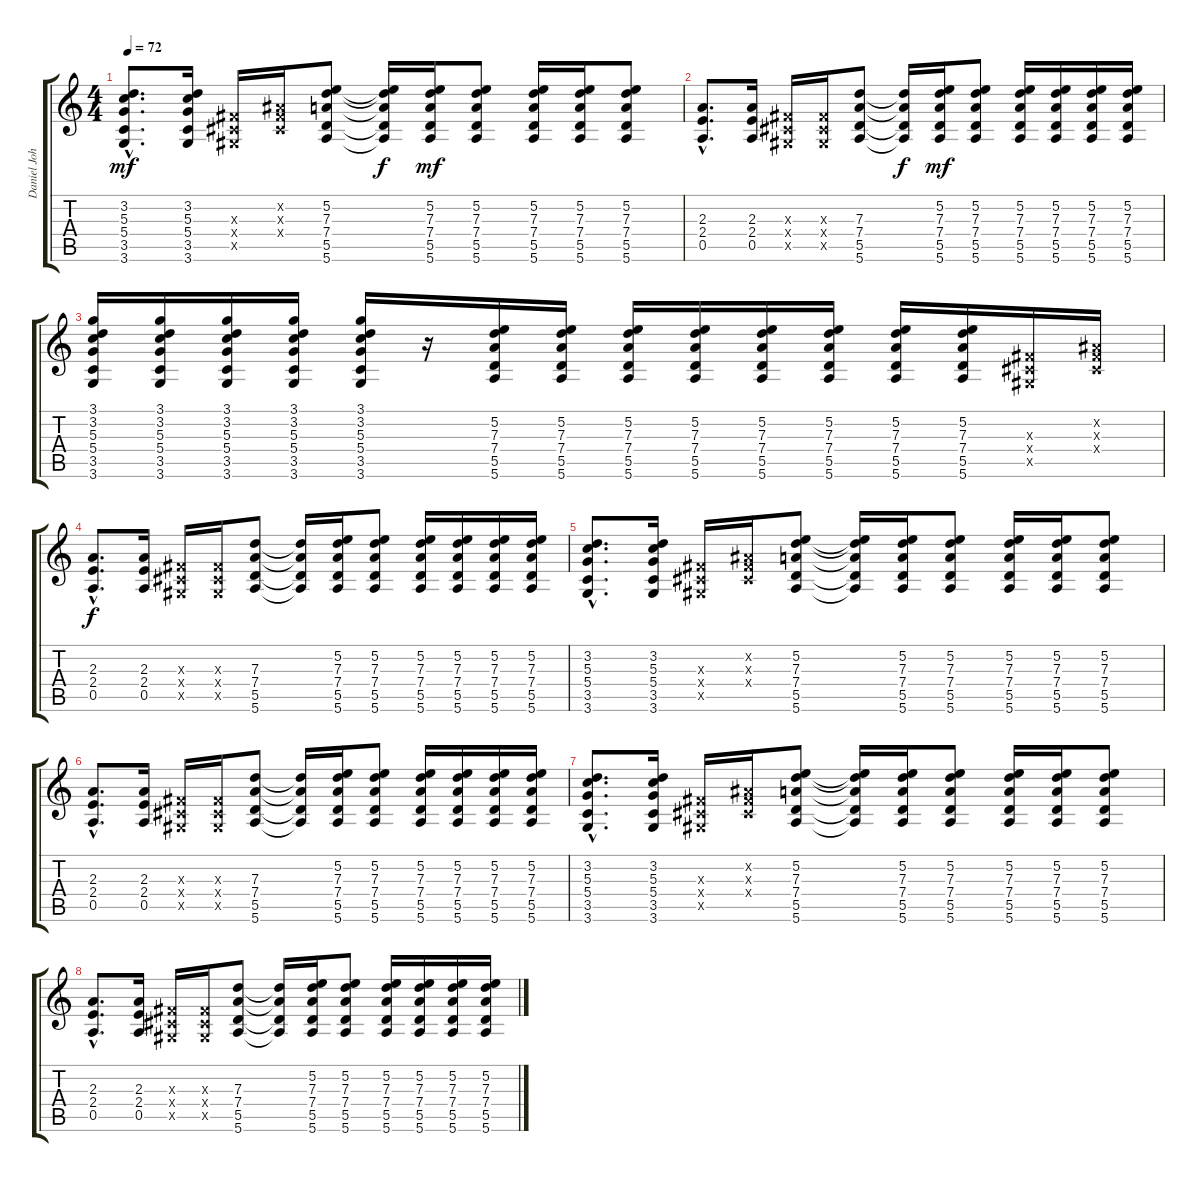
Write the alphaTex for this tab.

\track ("Daniel Johns( Gtr4 dist.)" "Daniel Joh") {instrument distortionguitar}
\staff {score tabs}
\tuning (E4 B3 G3 D3 A2 E2) {hide}
\ts (4 4)
\tempo 72
\clef g2
\ks c
(3.2{hac} 5.3{hac} 5.4{hac} 3.5{hac} 3.6{hac}).8{d dy mf} (3.2 5.3 5.4 3.5 3.6).16 (-1.3{x} -1.4{x} -1.5{x}).16 (-1.2{x} -1.3{x} -1.4{x}).16 (5.2 7.3 7.4 5.5 5.6).8 (5.2{t} 7.3{t} 7.4{t} 5.5{t} 5.6{t}).16{dy f} (5.2 7.3 7.4 5.5 5.6).16{dy mf} (5.2 7.3 7.4 5.5 5.6).8 (5.2 7.3 7.4 5.5 5.6).16 (5.2 7.3 7.4 5.5 5.6).16 (5.2 7.3 7.4 5.5 5.6).8 |
(2.3{hac} 2.4{hac} 0.5{hac}).8{d} (2.3 2.4 0.5).16 (-1.3{x} -1.4{x} -1.5{x}).16 (-1.3{x} -1.4{x} -1.5{x}).16 (7.3 7.4 5.5 5.6).8 (7.3{t} 7.4{t} 5.5{t} 5.6{t}).16{dy f} (5.2 7.3 7.4 5.5 5.6).16{dy mf} (5.2 7.3 7.4 5.5 5.6).8 (5.2 7.3 7.4 5.5 5.6).16 (5.2 7.3 7.4 5.5 5.6).16 (5.2 7.3 7.4 5.5 5.6).16 (5.2 7.3 7.4 5.5 5.6).16 |
(3.1 3.2 5.3 5.4 3.5 3.6).16 (3.1 3.2 5.3 5.4 3.5 3.6).16 (3.1 3.2 5.3 5.4 3.5 3.6).16 (3.1 3.2 5.3 5.4 3.5 3.6).16 (3.1 3.2 5.3 5.4 3.5 3.6).16 r.16 (5.2 7.3 7.4 5.5 5.6).16 (5.2 7.3 7.4 5.5 5.6).16 (5.2 7.3 7.4 5.5 5.6).16 (5.2 7.3 7.4 5.5 5.6).16 (5.2 7.3 7.4 5.5 5.6).16 (5.2 7.3 7.4 5.5 5.6).16 (5.2 7.3 7.4 5.5 5.6).16 (5.2 7.3 7.4 5.5 5.6).16 (-1.3{x} -1.4{x} -1.5{x}).16 (-1.2{x} -1.3{x} -1.4{x}).16 |
(2.3{hac} 2.4{hac} 0.5{hac}).8{d dy f} (2.3 2.4 0.5).16 (-1.3{x} -1.4{x} -1.5{x}).16 (-1.3{x} -1.4{x} -1.5{x}).16 (7.3 7.4 5.5 5.6).8 (7.3{t} 7.4{t} 5.5{t} 5.6{t}).16 (5.2 7.3 7.4 5.5 5.6).16 (5.2 7.3 7.4 5.5 5.6).8 (5.2 7.3 7.4 5.5 5.6).16 (5.2 7.3 7.4 5.5 5.6).16 (5.2 7.3 7.4 5.5 5.6).16 (5.2 7.3 7.4 5.5 5.6).16 |
(3.2{hac} 5.3{hac} 5.4{hac} 3.5{hac} 3.6{hac}).8{d} (3.2 5.3 5.4 3.5 3.6).16 (-1.3{x} -1.4{x} -1.5{x}).16 (-1.2{x} -1.3{x} -1.4{x}).16 (5.2 7.3 7.4 5.5 5.6).8 (5.2{t} 7.3{t} 7.4{t} 5.5{t} 5.6{t}).16 (5.2 7.3 7.4 5.5 5.6).16 (5.2 7.3 7.4 5.5 5.6).8 (5.2 7.3 7.4 5.5 5.6).16 (5.2 7.3 7.4 5.5 5.6).16 (5.2 7.3 7.4 5.5 5.6).8 |
(2.3{hac} 2.4{hac} 0.5{hac}).8{d} (2.3 2.4 0.5).16 (-1.3{x} -1.4{x} -1.5{x}).16 (-1.3{x} -1.4{x} -1.5{x}).16 (7.3 7.4 5.5 5.6).8 (7.3{t} 7.4{t} 5.5{t} 5.6{t}).16 (5.2 7.3 7.4 5.5 5.6).16 (5.2 7.3 7.4 5.5 5.6).8 (5.2 7.3 7.4 5.5 5.6).16 (5.2 7.3 7.4 5.5 5.6).16 (5.2 7.3 7.4 5.5 5.6).16 (5.2 7.3 7.4 5.5 5.6).16 |
(3.2{hac} 5.3{hac} 5.4{hac} 3.5{hac} 3.6{hac}).8{d} (3.2 5.3 5.4 3.5 3.6).16 (-1.3{x} -1.4{x} -1.5{x}).16 (-1.2{x} -1.3{x} -1.4{x}).16 (5.2 7.3 7.4 5.5 5.6).8 (5.2{t} 7.3{t} 7.4{t} 5.5{t} 5.6{t}).16 (5.2 7.3 7.4 5.5 5.6).16 (5.2 7.3 7.4 5.5 5.6).8 (5.2 7.3 7.4 5.5 5.6).16 (5.2 7.3 7.4 5.5 5.6).16 (5.2 7.3 7.4 5.5 5.6).8 |
(2.3{hac} 2.4{hac} 0.5{hac}).8{d} (2.3 2.4 0.5).16 (-1.3{x} -1.4{x} -1.5{x}).16 (-1.3{x} -1.4{x} -1.5{x}).16 (7.3 7.4 5.5 5.6).8 (7.3{t} 7.4{t} 5.5{t} 5.6{t}).16 (5.2 7.3 7.4 5.5 5.6).16 (5.2 7.3 7.4 5.5 5.6).8 (5.2 7.3 7.4 5.5 5.6).16 (5.2 7.3 7.4 5.5 5.6).16 (5.2 7.3 7.4 5.5 5.6).16 (5.2 7.3 7.4 5.5 5.6).16
